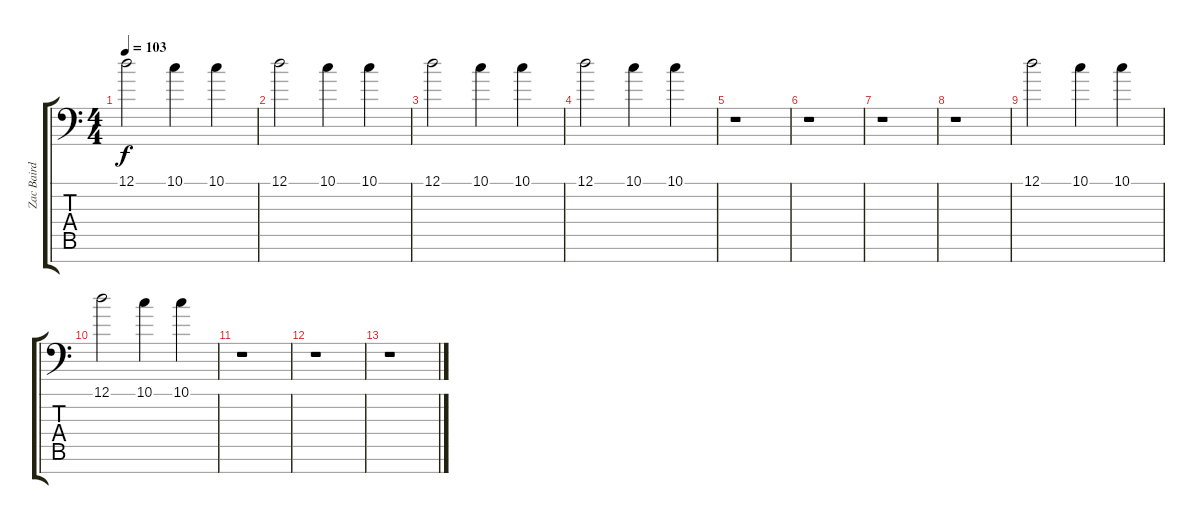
\track ("Zac Baird" "Zac Baird") {instrument dulcimer}
\staff {score tabs}
\tuning (D4 A3 F3 C3 G2 D2 A1) {hide}
\ts (4 4)
\tempo 103
\clef f4
\ks c
12.1.2{dy f} 10.1.4 10.1.4 |
12.1.2 10.1.4 10.1.4 |
12.1.2 10.1.4 10.1.4 |
12.1.2 10.1.4 10.1.4 |
r.1 |
r.1 |
r.1 |
r.1 |
12.1.2 10.1.4 10.1.4 |
12.1.2 10.1.4 10.1.4 |
r.1 |
r.1 |
r.1
